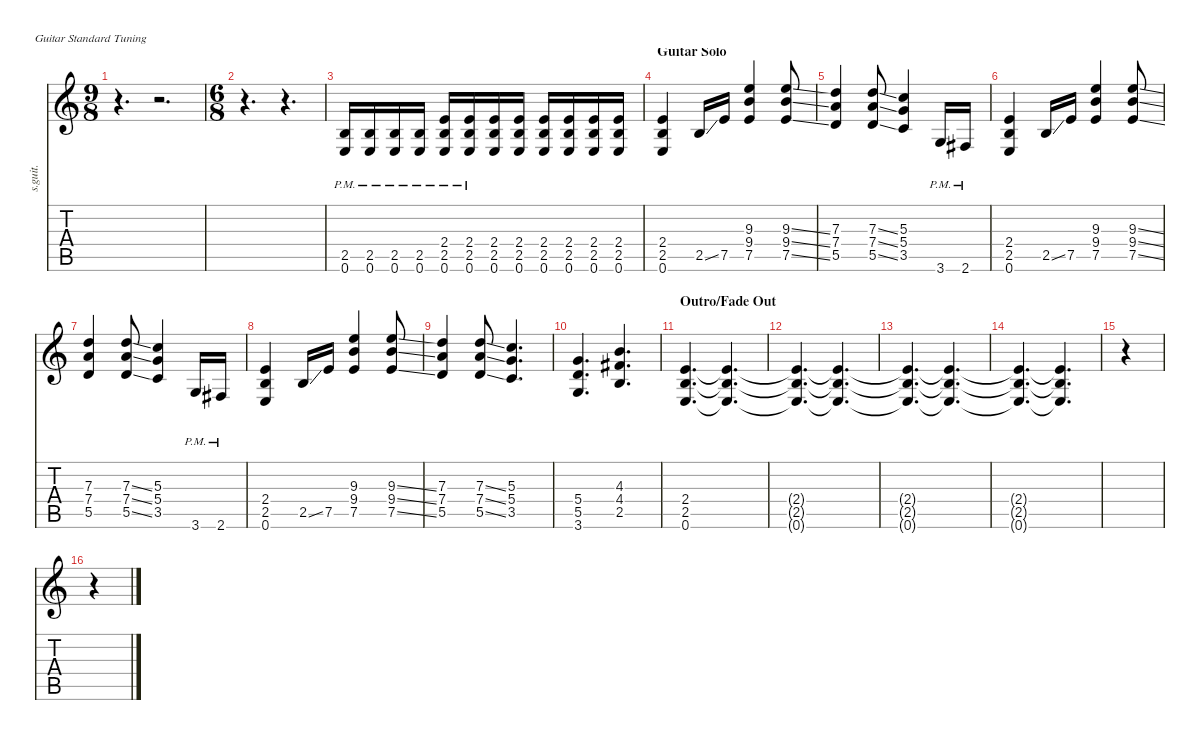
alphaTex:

\defaultSystemsLayout 4
\hideDynamics
\bracketExtendMode nobrackets
\track ("James Hetfield - Extra 2" "s.guit.") {instrument distortionguitar}
\staff {score tabs}
\tuning (E4 B3 G3 D3 A2 E2)
\ts (9 8)
\beaming (8 2 2 2 2)
\tempo (71 hide)
\clef g2
\ks c
r.4{d dy mf} r.2{d} |
\ts (6 8)
\beaming (8 2 2 2 2)
r.4{d} r.4{d} |
(2.5{pm} 0.6{pm}).16{lyrics (0 "") lyrics (1 "") lyrics (2 "") lyrics (3 "") lyrics (4 "") dy f} (2.5{pm} 0.6{pm}).16{lyrics (0 "") lyrics (1 "") lyrics (2 "") lyrics (3 "") lyrics (4 "")} (2.5{pm} 0.6{pm}).16{lyrics (0 "") lyrics (1 "") lyrics (2 "") lyrics (3 "") lyrics (4 "")} (2.5{pm} 0.6{pm}).16{lyrics (0 "") lyrics (1 "") lyrics (2 "") lyrics (3 "") lyrics (4 "")} (2.4{pm} 2.5{pm} 0.6{pm}).16{lyrics (0 "") lyrics (1 "") lyrics (2 "") lyrics (3 "") lyrics (4 "")} (2.4{pm} 2.5{pm} 0.6{pm}).16{lyrics (0 "") lyrics (1 "") lyrics (2 "") lyrics (3 "") lyrics (4 "")} (2.4 2.5 0.6).16{lyrics (0 "") lyrics (1 "") lyrics (2 "") lyrics (3 "") lyrics (4 "")} (2.4 2.5 0.6).16{lyrics (0 "") lyrics (1 "") lyrics (2 "") lyrics (3 "") lyrics (4 "")} (2.4 2.5 0.6).16{lyrics (0 "") lyrics (1 "") lyrics (2 "") lyrics (3 "") lyrics (4 "")} (2.4 2.5 0.6).16{lyrics (0 "") lyrics (1 "") lyrics (2 "") lyrics (3 "") lyrics (4 "")} (2.4 2.5 0.6).16{lyrics (0 "") lyrics (1 "") lyrics (2 "") lyrics (3 "") lyrics (4 "")} (2.4 2.5 0.6).16{lyrics (0 "") lyrics (1 "") lyrics (2 "") lyrics (3 "") lyrics (4 "")} |
\section ("" "Guitar Solo")
(2.4 2.5 0.6).4{lyrics (0 "") lyrics (1 "") lyrics (2 "") lyrics (3 "") lyrics (4 "") dy mf} 2.5{ss}.16{lyrics (0 "") lyrics (1 "") lyrics (2 "") lyrics (3 "") lyrics (4 "")} 7.5.16{lyrics (0 "") lyrics (1 "") lyrics (2 "") lyrics (3 "") lyrics (4 "")} (9.3 9.4 7.5).4{lyrics (0 "") lyrics (1 "") lyrics (2 "") lyrics (3 "") lyrics (4 "")} (9.3{ss} 9.4{ss} 7.5{ss}).8{lyrics (0 "") lyrics (1 "") lyrics (2 "") lyrics (3 "") lyrics (4 "")} |
(7.3 7.4 5.5).4{lyrics (0 "") lyrics (1 "") lyrics (2 "") lyrics (3 "") lyrics (4 "")} (7.3{ss} 7.4{ss} 5.5{ss}).8{lyrics (0 "") lyrics (1 "") lyrics (2 "") lyrics (3 "") lyrics (4 "")} (5.3 5.4 3.5).4{lyrics (0 "") lyrics (1 "") lyrics (2 "") lyrics (3 "") lyrics (4 "")} 3.6{pm}.16{lyrics (0 "") lyrics (1 "") lyrics (2 "") lyrics (3 "") lyrics (4 "")} 2.6{pm acc #}.16{lyrics (0 "") lyrics (1 "") lyrics (2 "") lyrics (3 "") lyrics (4 "")} |
(2.4 2.5 0.6).4{lyrics (0 "") lyrics (1 "") lyrics (2 "") lyrics (3 "") lyrics (4 "")} 2.5{ss}.16{lyrics (0 "") lyrics (1 "") lyrics (2 "") lyrics (3 "") lyrics (4 "")} 7.5.16{lyrics (0 "") lyrics (1 "") lyrics (2 "") lyrics (3 "") lyrics (4 "")} (9.3 9.4 7.5).4{lyrics (0 "") lyrics (1 "") lyrics (2 "") lyrics (3 "") lyrics (4 "")} (9.3{ss} 9.4{ss} 7.5{ss}).8{lyrics (0 "") lyrics (1 "") lyrics (2 "") lyrics (3 "") lyrics (4 "")} |
(7.3 7.4 5.5).4{lyrics (0 "") lyrics (1 "") lyrics (2 "") lyrics (3 "") lyrics (4 "")} (7.3{ss} 7.4{ss} 5.5{ss}).8{lyrics (0 "") lyrics (1 "") lyrics (2 "") lyrics (3 "") lyrics (4 "")} (5.3 5.4 3.5).4{lyrics (0 "") lyrics (1 "") lyrics (2 "") lyrics (3 "") lyrics (4 "")} 3.6{pm}.16{lyrics (0 "") lyrics (1 "") lyrics (2 "") lyrics (3 "") lyrics (4 "")} 2.6{pm acc #}.16{lyrics (0 "") lyrics (1 "") lyrics (2 "") lyrics (3 "") lyrics (4 "")} |
(2.4 2.5 0.6).4{lyrics (0 "") lyrics (1 "") lyrics (2 "") lyrics (3 "") lyrics (4 "")} 2.5{ss}.16{lyrics (0 "") lyrics (1 "") lyrics (2 "") lyrics (3 "") lyrics (4 "")} 7.5.16{lyrics (0 "") lyrics (1 "") lyrics (2 "") lyrics (3 "") lyrics (4 "")} (9.3 9.4 7.5).4{lyrics (0 "") lyrics (1 "") lyrics (2 "") lyrics (3 "") lyrics (4 "")} (9.3{ss} 9.4{ss} 7.5{ss}).8{lyrics (0 "") lyrics (1 "") lyrics (2 "") lyrics (3 "") lyrics (4 "")} |
(7.3 7.4 5.5).4{lyrics (0 "") lyrics (1 "") lyrics (2 "") lyrics (3 "") lyrics (4 "")} (7.3{ss} 7.4{ss} 5.5{ss}).8{lyrics (0 "") lyrics (1 "") lyrics (2 "") lyrics (3 "") lyrics (4 "")} (5.3 5.4 3.5).4{d lyrics (0 "") lyrics (1 "") lyrics (2 "") lyrics (3 "") lyrics (4 "")} |
(5.4 5.5 3.6).4{d lyrics (0 "") lyrics (1 "") lyrics (2 "") lyrics (3 "") lyrics (4 "")} (4.3 4.4{acc #} 2.5).4{d lyrics (0 "") lyrics (1 "") lyrics (2 "") lyrics (3 "") lyrics (4 "")} |
\section ("" "Outro/Fade Out")
(2.4 2.5 0.6).4{d lyrics (0 "") lyrics (1 "") lyrics (2 "") lyrics (3 "") lyrics (4 "")} (2.4{t} 2.5{t} 0.6{t}).4{d lyrics (0 "") lyrics (1 "") lyrics (2 "") lyrics (3 "") lyrics (4 "")} |
(2.4{t} 2.5{t} 0.6{t}).4{d lyrics (0 "") lyrics (1 "") lyrics (2 "") lyrics (3 "") lyrics (4 "")} (2.4{t} 2.5{t} 0.6{t}).4{d lyrics (0 "") lyrics (1 "") lyrics (2 "") lyrics (3 "") lyrics (4 "")} |
(2.4{t} 2.5{t} 0.6{t}).4{d lyrics (0 "") lyrics (1 "") lyrics (2 "") lyrics (3 "") lyrics (4 "")} (2.4{t} 2.5{t} 0.6{t}).4{d lyrics (0 "") lyrics (1 "") lyrics (2 "") lyrics (3 "") lyrics (4 "")} |
(2.4{t} 2.5{t} 0.6{t}).4{d lyrics (0 "") lyrics (1 "") lyrics (2 "") lyrics (3 "") lyrics (4 "")} (2.4{t} 2.5{t} 0.6{t}).4{d lyrics (0 "") lyrics (1 "") lyrics (2 "") lyrics (3 "") lyrics (4 "")} |
r.4 |
r.4
